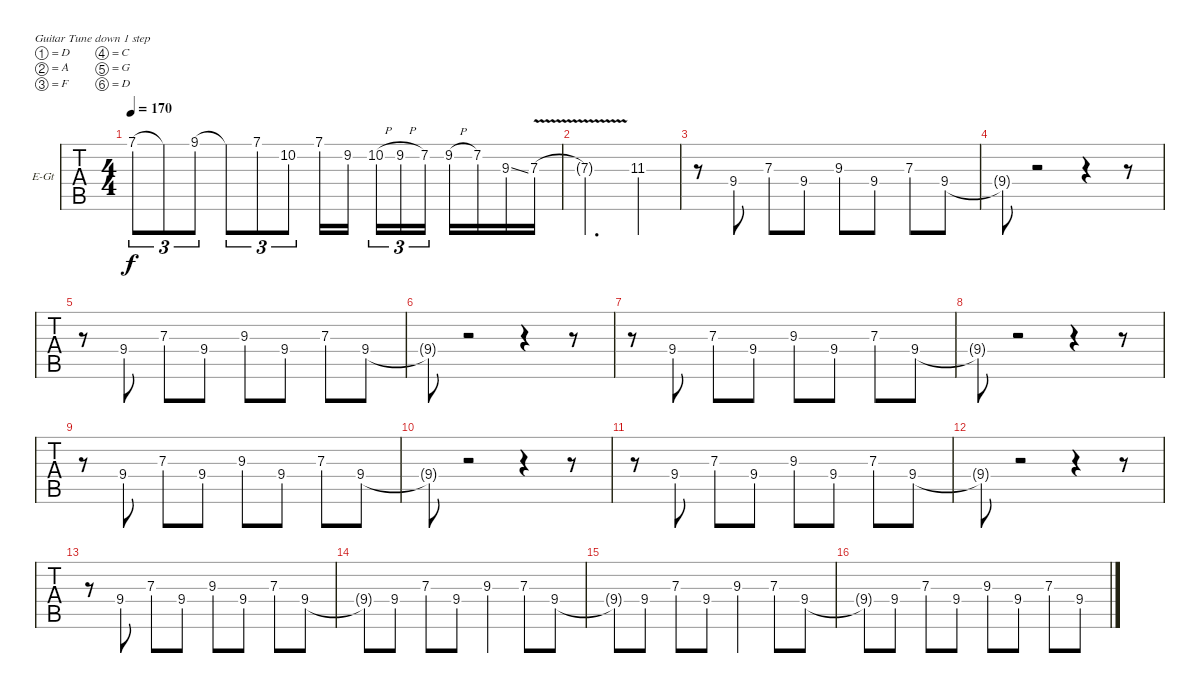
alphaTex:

\bracketExtendMode groupsimilarinstruments
\firstSystemTrackNameOrientation horizontal
\otherSystemsTrackNameOrientation horizontal
\track ("Padge" "E-Gt") {instrument overdrivenguitar}
\staff {tabs}
\tuning (D4 A3 F3 C3 G2 D2)
\ts (4 4)
\tempo 170
\clef g2
\ks c
7.1.8{tu (3 2) dy f} 7.1{t}.8{tu (3 2)} 9.1.8{tu (3 2)} 9.1{t}.8{tu (3 2)} 7.1.8{tu (3 2)} 10.2.8{tu (3 2)} 7.1.16 9.2.16 10.2{h}.16{tu (3 2)} 9.2{h}.16{tu (3 2)} 7.2.16{tu (3 2)} 9.2{h}.16 7.2.16 9.3{ss}.16 7.3{v}.16 |
7.3{v t}.2{d} 11.3.4 |
r.8 9.4.8 7.3.8 9.4.8 9.3.8 9.4.8 7.3.8 9.4.8 |
9.4{t}.8 r.2 r.4 r.8 |
r.8 9.4.8 7.3.8 9.4.8 9.3.8 9.4.8 7.3.8 9.4.8 |
9.4{t}.8 r.2 r.4 r.8 |
r.8 9.4.8 7.3.8 9.4.8 9.3.8 9.4.8 7.3.8 9.4.8 |
9.4{t}.8 r.2 r.4 r.8 |
r.8 9.4.8 7.3.8 9.4.8 9.3.8 9.4.8 7.3.8 9.4.8 |
9.4{t}.8 r.2 r.4 r.8 |
r.8 9.4.8 7.3.8 9.4.8 9.3.8 9.4.8 7.3.8 9.4.8 |
9.4{t}.8 r.2 r.4 r.8 |
r.8 9.4.8 7.3.8 9.4.8 9.3.8 9.4.8 7.3.8 9.4.8 |
9.4{t}.8 9.4.8 7.3.8 9.4.8 9.3.4 7.3.8 9.4.8 |
9.4{t}.8 9.4.8 7.3.8 9.4.8 9.3.4 7.3.8 9.4.8 |
9.4{t}.8 9.4.8 7.3.8 9.4.8 9.3.8 9.4.8 7.3.8 9.4.8
